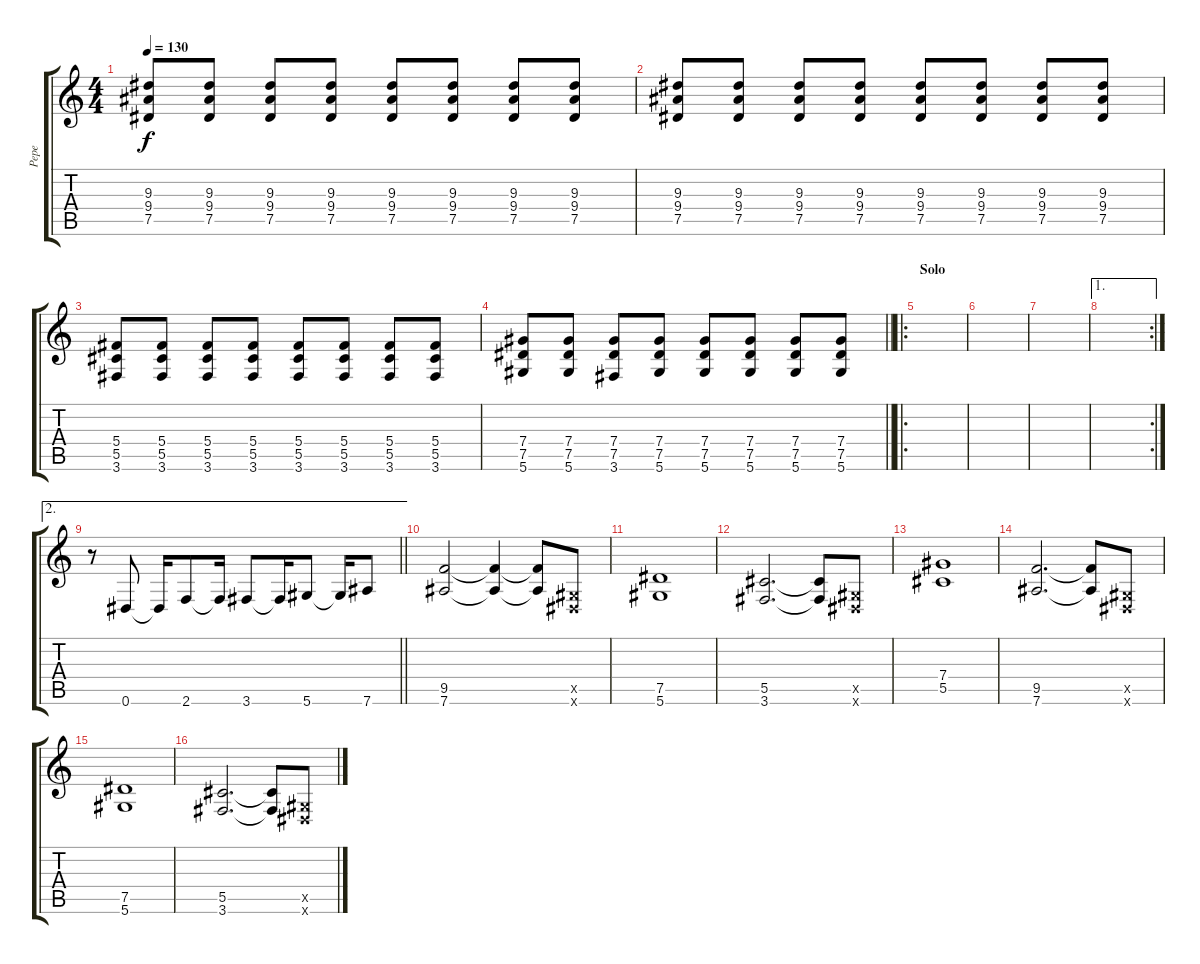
\track ("Pepe" "Pepe") {instrument distortionguitar}
\staff {score tabs}
\tuning (Eb4 Bb3 Gb3 Db3 Ab2 Eb2) {hide}
\ts (4 4)
\tempo 130
\clef g2
\ks c
(9.3 9.4 7.5).8{dy f} (9.3 9.4 7.5).8 (9.3 9.4 7.5).8 (9.3 9.4 7.5).8 (9.3 9.4 7.5).8 (9.3 9.4 7.5).8 (9.3 9.4 7.5).8 (9.3 9.4 7.5).8 |
(9.3 9.4 7.5).8 (9.3 9.4 7.5).8 (9.3 9.4 7.5).8 (9.3 9.4 7.5).8 (9.3 9.4 7.5).8 (9.3 9.4 7.5).8 (9.3 9.4 7.5).8 (9.3 9.4 7.5).8 |
(5.4 5.5 3.6).8 (5.4 5.5 3.6).8 (5.4 5.5 3.6).8 (5.4 5.5 3.6).8 (5.4 5.5 3.6).8 (5.4 5.5 3.6).8 (5.4 5.5 3.6).8 (5.4 5.5 3.6).8 |
\barLineRight lightlight
(7.4 7.5 5.6).8 (7.4 7.5 5.6).8 (7.4 7.5 3.6).8 (7.4 7.5 5.6).8 (7.4 7.5 5.6).8 (7.4 7.5 5.6).8 (7.4 7.5 5.6).8 (7.4 7.5 5.6).8 |
\ro
\section ("" "Solo")
|
|
|
\ae 1
\rc 2
|
\ae 2
\barLineRight lightlight
r.8{volume 13 balance 8} 0.6.8 0.6{t}.16 2.6.8 2.6{t}.16 3.6.8 3.6{t}.16 5.6.8 5.6{t}.16 7.6.8 |
(9.5 7.6).2{volume 14 balance 3} (9.5{t} 7.6{t}).4 (9.5{t} 7.6{t}).8 (0.5{x} 0.6{x}).8 |
(7.5 5.6).1 |
(5.5 3.6).2{d} (5.5{t} 3.6{t}).8 (0.5{x} 0.6{x}).8 |
(7.4 5.5).1 |
(9.5 7.6).2{d} (9.5{t} 7.6{t}).8 (0.5{x} 0.6{x}).8 |
(7.5 5.6).1 |
(5.5 3.6).2{d} (5.5{t} 3.6{t}).8 (0.5{x} 0.6{x}).8
